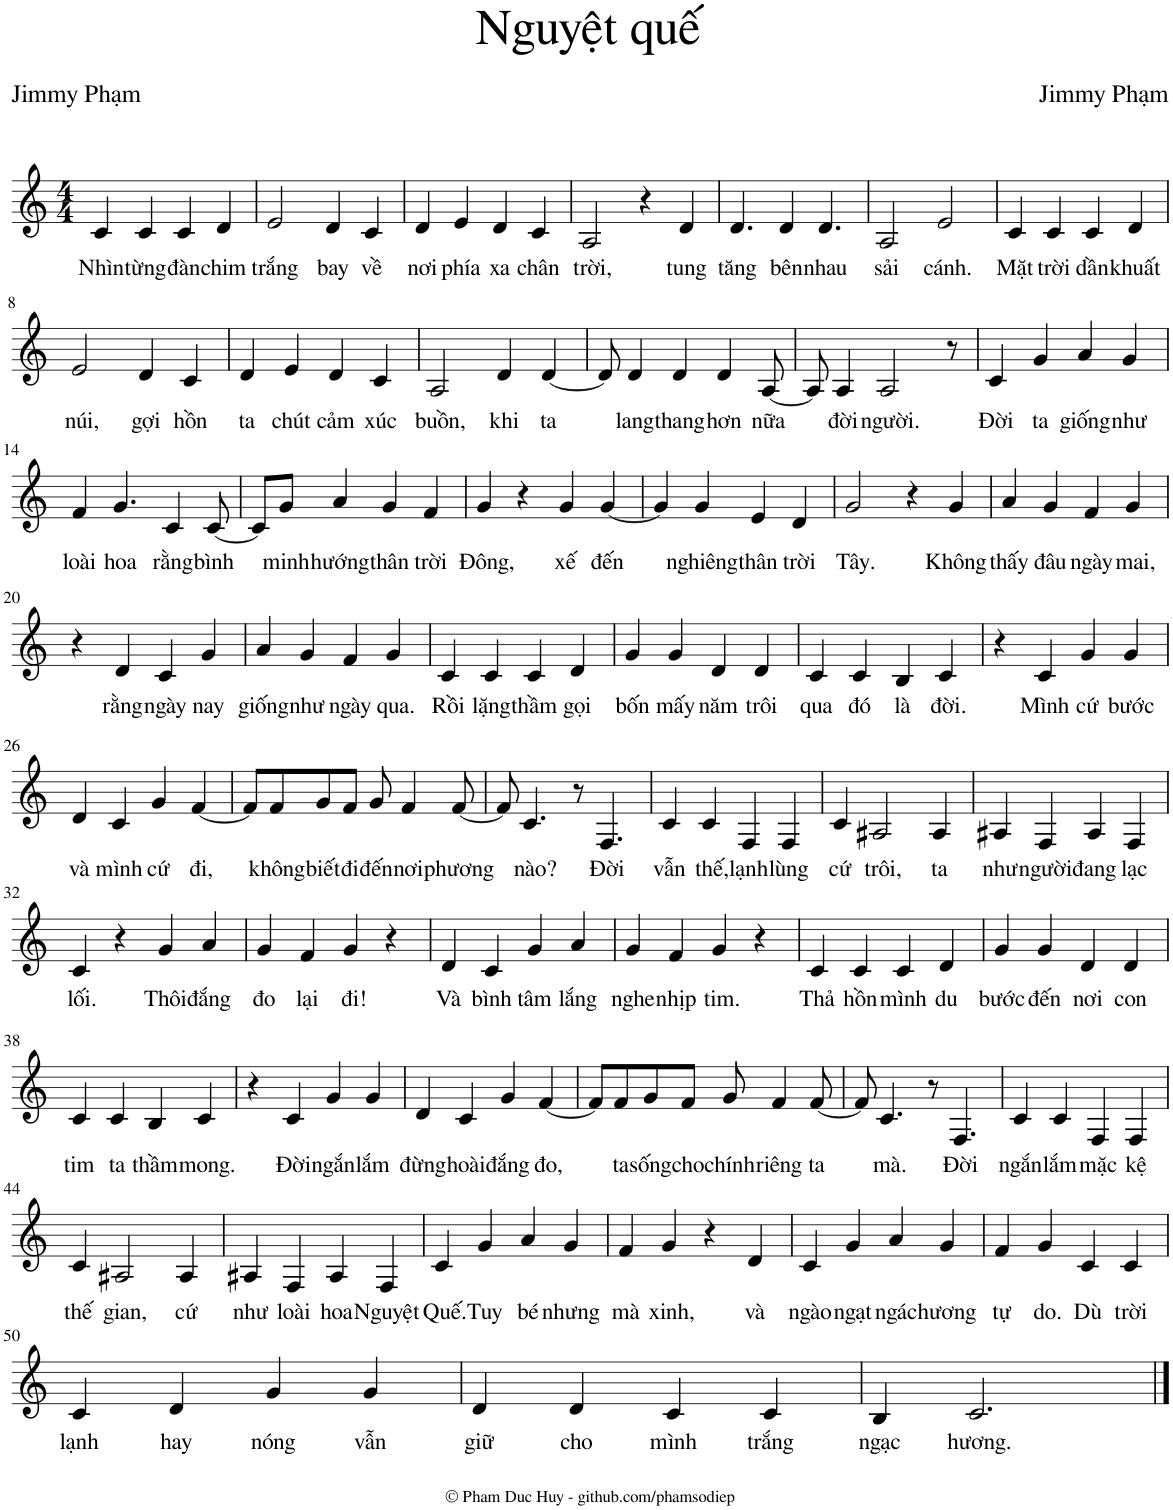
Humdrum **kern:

**kern	**text
*part1	*part1
*staff1	*staff1
*I"Piano	*
*I'Pno.	*
*clefG2	*
*k[]	*
*M4/4	*
=1	=1
!	!LO:LY:b
4c/	Nhìn
!	!LO:LY:b
4c/	từng
!	!LO:LY:b
4c/	đàn
!	!LO:LY:b
4d/	chim
=2	=2
!	!LO:LY:b
2e/	trắng
!	!LO:LY:b
4d/	bay
!	!LO:LY:b
4c/	về
=3	=3
!	!LO:LY:b
4d/	nơi
!	!LO:LY:b
4e/	phía
!	!LO:LY:b
4d/	xa
!	!LO:LY:b
4c/	chân
=4	=4
!	!LO:LY:b
2A/	trời,
4r	.
!	!LO:LY:b
4d/	tung
=5	=5
!	!LO:LY:b
4.d/	tăng
!	!LO:LY:b
4d/	bên
!	!LO:LY:b
4.d/	nhau
=6	=6
!	!LO:LY:b
2A/	sải
!	!LO:LY:b
2e/	cánh.
=7	=7
!	!LO:LY:b
4c/	Mặt
!	!LO:LY:b
4c/	trời
!	!LO:LY:b
4c/	dần
!	!LO:LY:b
4d/	khuất
!!LO:LB:g=z
=8	=8
!	!LO:LY:b
2e/	núi,
!	!LO:LY:b
4d/	gợi
!	!LO:LY:b
4c/	hồn
=9	=9
!	!LO:LY:b
4d/	ta
!	!LO:LY:b
4e/	chút
!	!LO:LY:b
4d/	cảm
!	!LO:LY:b
4c/	xúc
=10	=10
!	!LO:LY:b
2A/	buồn,
!	!LO:LY:b
4d/	khi
!	!LO:LY:b
[4d/	ta
=11	=11
8d/]	.
!	!LO:LY:b
4d/	lang
!	!LO:LY:b
4d/	thang
!	!LO:LY:b
4d/	hơn
!	!LO:LY:b
[8A/	nữa
=12	=12
8A/]	.
!	!LO:LY:b
4A/	đời
!	!LO:LY:b
2A/	người.
8r	.
=13	=13
!	!LO:LY:b
4c/	Đời
!	!LO:LY:b
4g/	ta
!	!LO:LY:b
4a/	giống
!	!LO:LY:b
4g/	như
!!LO:LB:g=z
=14	=14
!	!LO:LY:b
4f/	loài
!	!LO:LY:b
4.g/	hoa
!	!LO:LY:b
4c/	rằng
!	!LO:LY:b
[8c/	bình
=15	=15
8c/L]	.
!	!LO:LY:b
8g/J	minh
!	!LO:LY:b
4a/	hướng
!	!LO:LY:b
4g/	thân
!	!LO:LY:b
4f/	trời
=16	=16
!	!LO:LY:b
4g/	Đông,
4r	.
!	!LO:LY:b
4g/	xế
!	!LO:LY:b
[4g/	đến
=17	=17
4g/]	.
!	!LO:LY:b
4g/	nghiêng
!	!LO:LY:b
4e/	thân
!	!LO:LY:b
4d/	trời
=18	=18
!	!LO:LY:b
2g/	Tây.
4r	.
!	!LO:LY:b
4g/	Không
=19	=19
!	!LO:LY:b
4a/	thấy
!	!LO:LY:b
4g/	đâu
!	!LO:LY:b
4f/	ngày
!	!LO:LY:b
4g/	mai,
!!LO:LB:g=z
=20	=20
4r	.
!	!LO:LY:b
4d/	rằng
!	!LO:LY:b
4c/	ngày
!	!LO:LY:b
4g/	nay
=21	=21
!	!LO:LY:b
4a/	giống
!	!LO:LY:b
4g/	như
!	!LO:LY:b
4f/	ngày
!	!LO:LY:b
4g/	qua.
=22	=22
!	!LO:LY:b
4c/	Rồi
!	!LO:LY:b
4c/	lặng
!	!LO:LY:b
4c/	thầm
!	!LO:LY:b
4d/	gọi
=23	=23
!	!LO:LY:b
4g/	bốn
!	!LO:LY:b
4g/	mấy
!	!LO:LY:b
4d/	năm
!	!LO:LY:b
4d/	trôi
=24	=24
!	!LO:LY:b
4c/	qua
!	!LO:LY:b
4c/	đó
!	!LO:LY:b
4B/	là
!	!LO:LY:b
4c/	đời.
=25	=25
4r	.
!	!LO:LY:b
4c/	Mình
!	!LO:LY:b
4g/	cứ
!	!LO:LY:b
4g/	bước
!!LO:LB:g=z
=26	=26
!	!LO:LY:b
4d/	và
!	!LO:LY:b
4c/	mình
!	!LO:LY:b
4g/	cứ
!	!LO:LY:b
[4f/	đi,
=27	=27
8f/L]	.
!	!LO:LY:b
8f/	không
!	!LO:LY:b
8g/	biết
!	!LO:LY:b
8f/J	đi
!	!LO:LY:b
8g/	đến
!	!LO:LY:b
4f/	nơi
!	!LO:LY:b
[8f/	phương
=28	=28
8f/]	.
!	!LO:LY:b
4.c/	nào?
8r	.
!	!LO:LY:b
4.F/	Đời
=29	=29
!	!LO:LY:b
4c/	vẫn
!	!LO:LY:b
4c/	thế,
!	!LO:LY:b
4F/	lạnh
!	!LO:LY:b
4F/	lùng
=30	=30
!	!LO:LY:b
4c/	cứ
!	!LO:LY:b
2A#X/	trôi,
!	!LO:LY:b
4A#/	ta
=31	=31
!	!LO:LY:b
4A#X/	như
!	!LO:LY:b
4F/	người
!	!LO:LY:b
4A#/	đang
!	!LO:LY:b
4F/	lạc
!!LO:LB:g=z
=32	=32
!	!LO:LY:b
4c/	lối.
4r	.
!	!LO:LY:b
4g/	Thôi
!	!LO:LY:b
4a/	đắng
=33	=33
!	!LO:LY:b
4g/	đo
!	!LO:LY:b
4f/	lại
!	!LO:LY:b
4g/	đi!
4r	.
=34	=34
!	!LO:LY:b
4d/	Và
!	!LO:LY:b
4c/	bình
!	!LO:LY:b
4g/	tâm
!	!LO:LY:b
4a/	lắng
=35	=35
!	!LO:LY:b
4g/	nghe
!	!LO:LY:b
4f/	nhịp
!	!LO:LY:b
4g/	tim.
4r	.
=36	=36
!	!LO:LY:b
4c/	Thả
!	!LO:LY:b
4c/	hồn
!	!LO:LY:b
4c/	mình
!	!LO:LY:b
4d/	du
=37	=37
!	!LO:LY:b
4g/	bước
!	!LO:LY:b
4g/	đến
!	!LO:LY:b
4d/	nơi
!	!LO:LY:b
4d/	con
!!LO:LB:g=z
=38	=38
!	!LO:LY:b
4c/	tim
!	!LO:LY:b
4c/	ta
!	!LO:LY:b
4B/	thầm
!	!LO:LY:b
4c/	mong.
=39	=39
4r	.
!	!LO:LY:b
4c/	Đời
!	!LO:LY:b
4g/	ngắn
!	!LO:LY:b
4g/	lắm
=40	=40
!	!LO:LY:b
4d/	đừng
!	!LO:LY:b
4c/	hoài
!	!LO:LY:b
4g/	đắng
!	!LO:LY:b
[4f/	đo,
=41	=41
8f/L]	.
!	!LO:LY:b
8f/	ta
!	!LO:LY:b
8g/	sống
!	!LO:LY:b
8f/J	cho
!	!LO:LY:b
8g/	chính
!	!LO:LY:b
4f/	riêng
!	!LO:LY:b
[8f/	ta
=42	=42
8f/]	.
!	!LO:LY:b
4.c/	mà.
8r	.
!	!LO:LY:b
4.F/	Đời
=43	=43
!	!LO:LY:b
4c/	ngắn
!	!LO:LY:b
4c/	lắm
!	!LO:LY:b
4F/	mặc
!	!LO:LY:b
4F/	kệ
!!LO:LB:g=z
=44	=44
!	!LO:LY:b
4c/	thế
!	!LO:LY:b
2A#X/	gian,
!	!LO:LY:b
4A#/	cứ
=45	=45
!	!LO:LY:b
4A#X/	như
!	!LO:LY:b
4F/	loài
!	!LO:LY:b
4A#/	hoa
!	!LO:LY:b
4F/	Nguyệt
=46	=46
!	!LO:LY:b
4c/	Quế.
!	!LO:LY:b
4g/	Tuy
!	!LO:LY:b
4a/	bé
!	!LO:LY:b
4g/	nhưng
=47	=47
!	!LO:LY:b
4f/	mà
!	!LO:LY:b
4g/	xinh,
4r	.
!	!LO:LY:b
4d/	và
=48	=48
!	!LO:LY:b
4c/	ngào
!	!LO:LY:b
4g/	ngạt
!	!LO:LY:b
4a/	ngác
!	!LO:LY:b
4g/	hương
=49	=49
!	!LO:LY:b
4f/	tự
!	!LO:LY:b
4g/	do.
!	!LO:LY:b
4c/	Dù
!	!LO:LY:b
4c/	trời
!!LO:LB:g=z
=50	=50
!	!LO:LY:b
4c/	lạnh
!	!LO:LY:b
4d/	hay
!	!LO:LY:b
4g/	nóng
!	!LO:LY:b
4g/	vẫn
=51	=51
!	!LO:LY:b
4d/	giữ
!	!LO:LY:b
4d/	cho
!	!LO:LY:b
4c/	mình
!	!LO:LY:b
4c/	trắng
=52	=52
!	!LO:LY:b
4B/	ngạc
!	!LO:LY:b
2.c/	hương.
==	==
*-	*-
